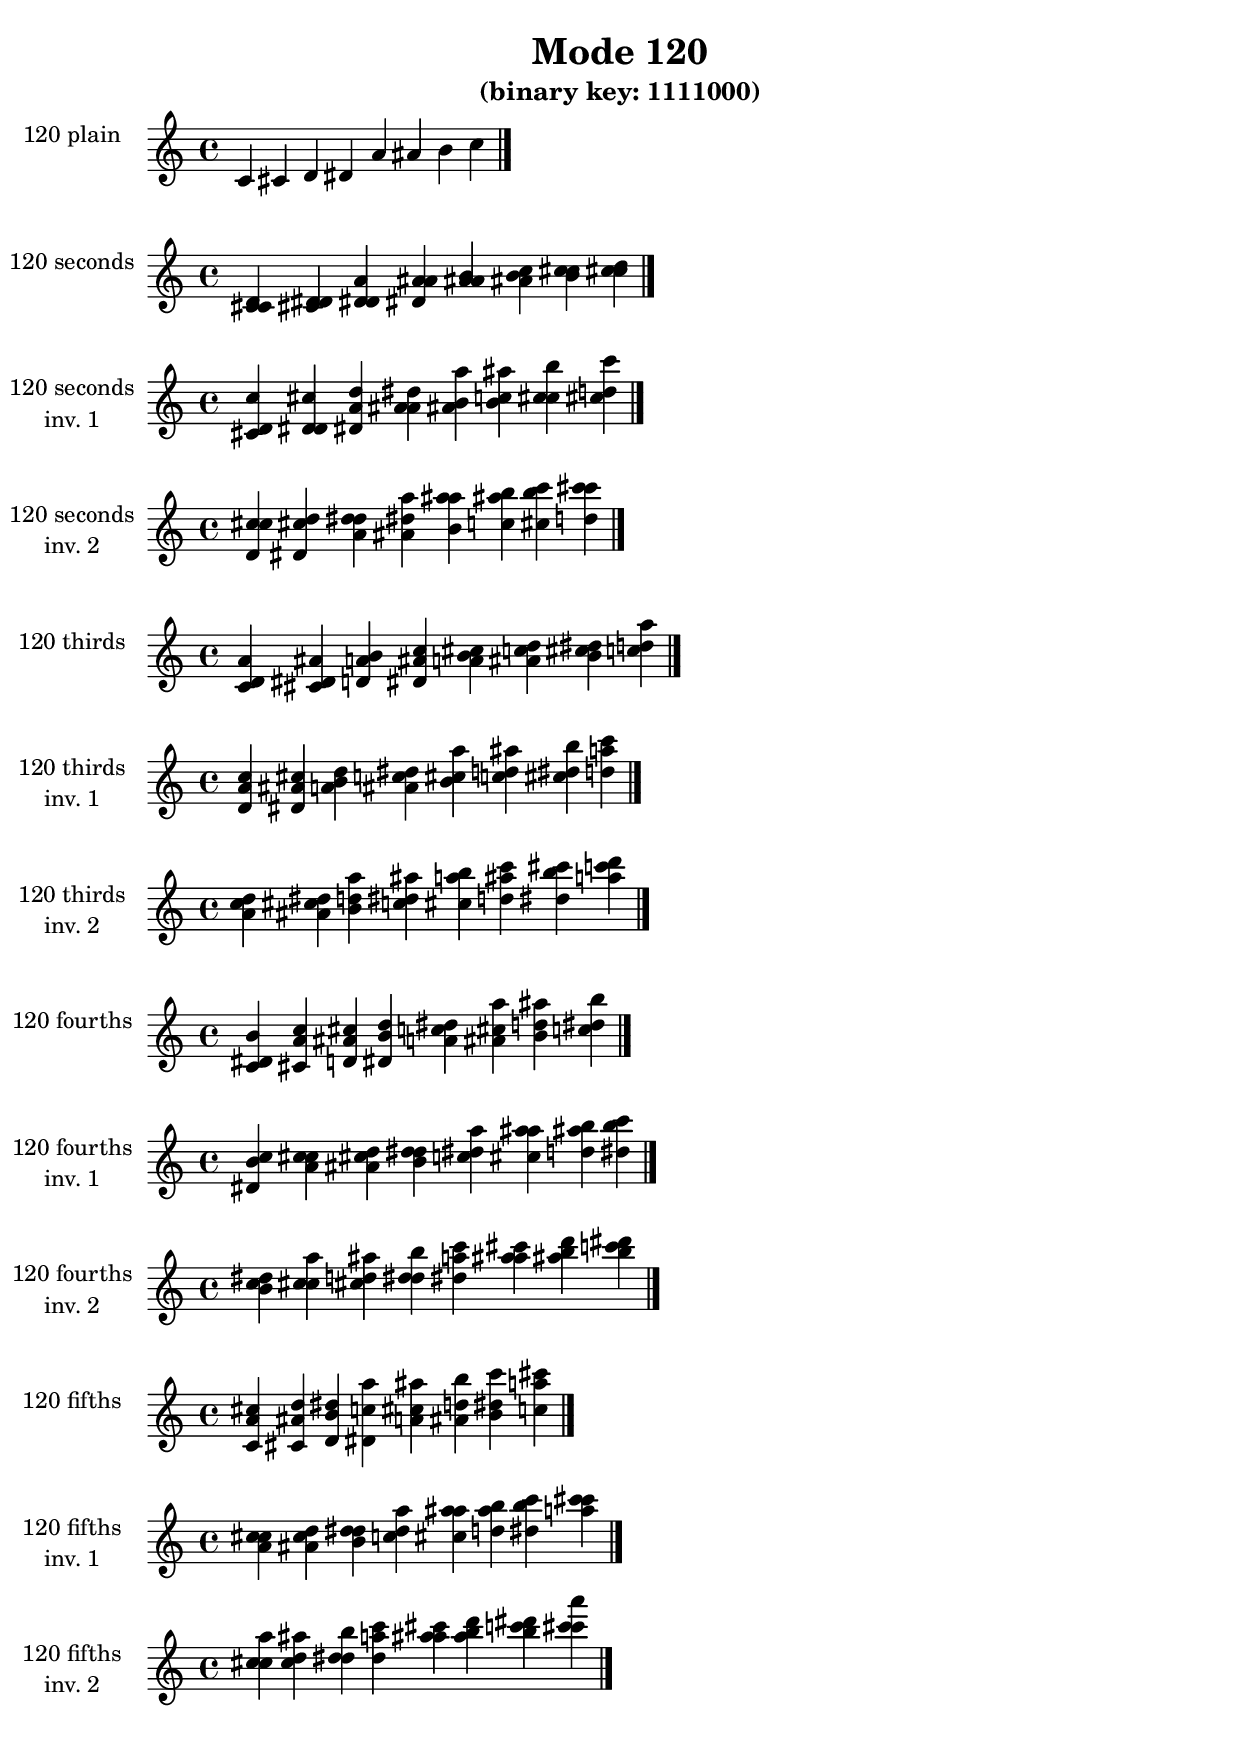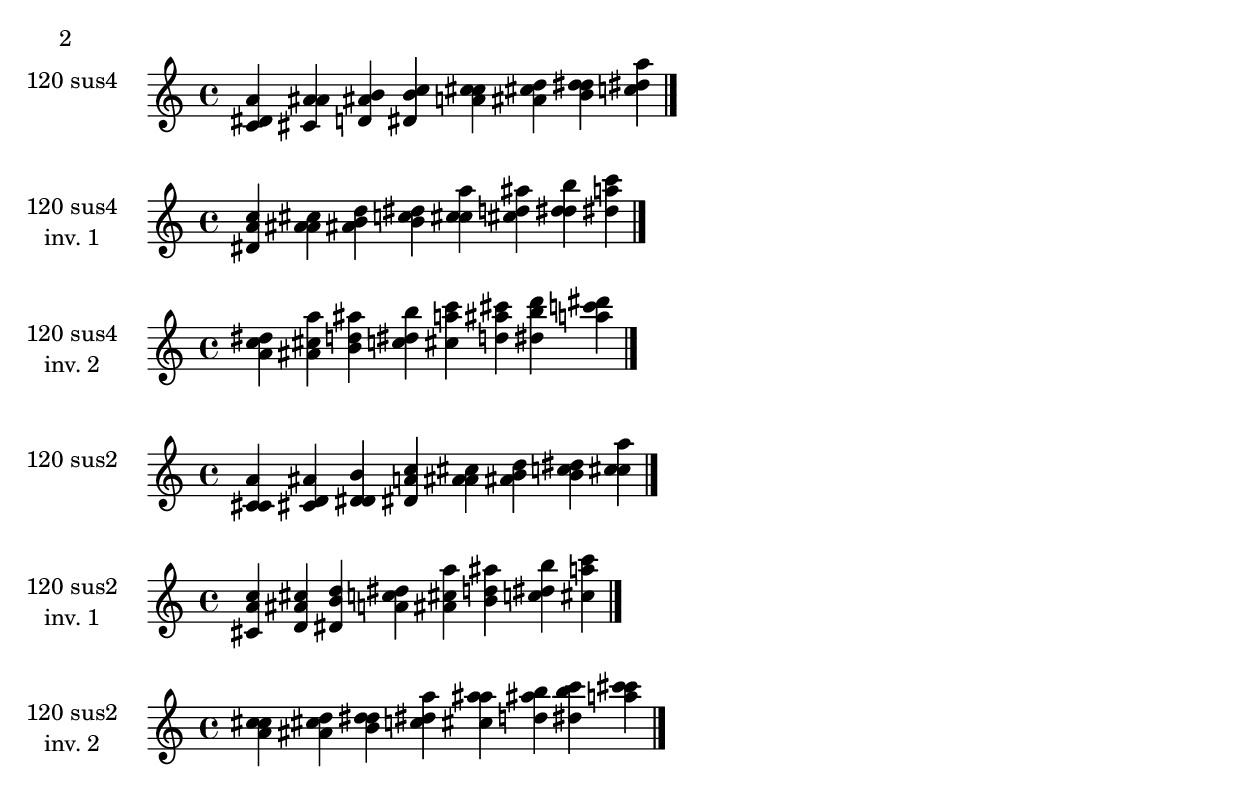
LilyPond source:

\version "2.19.0"

\header {
  title = "Mode 120"
  subtitle = "(binary key: 1111000)"
 %% Remove default LilyPond tagline
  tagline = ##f
}

\paper {
  #(set-paper-size "a4")
}

global = {
  \key c \major
  \time 4/4
  \tempo 4=100
}

\book {
  \score {
    \new Staff \with {
      instrumentName =  \markup { \column {
         \hcenter-in #14 \line { 120 plain }
         \hcenter-in #14 \line {  } } }
      midiInstrument = "oboe"
    } { \accidentalStyle "default"
        \cadenzaOn c' cis' d' dis' a' ais' b' c''  \cadenzaOff \bar "|." }
    \layout { }
  }
  \score {
    \new Staff \with {
      instrumentName =  \markup { \column {
         \hcenter-in #14 \line { 120 seconds }
         \hcenter-in #14 \line {  } } }
      midiInstrument = "oboe"
    } { \accidentalStyle "default"
        \cadenzaOn <c' cis' d'> <cis' d' dis'> <d' dis' a'> <dis' a' ais'> <a' ais' b'> <ais' b' c''> <b' c'' cis''> <c'' cis'' d''>  \cadenzaOff \bar "|." }
    \layout { }
  }
  \score {
    \new Staff \with {
      instrumentName =  \markup { \column {
         \hcenter-in #14 \line { 120 seconds }
         \hcenter-in #14 \line { inv. 1 } } }
      midiInstrument = "oboe"
    } { \accidentalStyle "default"
        \cadenzaOn <cis' d' c''> <d' dis' cis''> <dis' a' d''> <a' ais' dis''> <ais' b' a''> <b' c'' ais''> <c'' cis'' b''> <cis'' d'' c'''>  \cadenzaOff \bar "|." }
    \layout { }
  }
  \score {
    \new Staff \with {
      instrumentName =  \markup { \column {
         \hcenter-in #14 \line { 120 seconds }
         \hcenter-in #14 \line { inv. 2 } } }
      midiInstrument = "oboe"
    } { \accidentalStyle "default"
        \cadenzaOn <d' c'' cis''> <dis' cis'' d''> <a' d'' dis''> <ais' dis'' a''> <b' a'' ais''> <c'' ais'' b''> <cis'' b'' c'''> <d'' c''' cis'''>  \cadenzaOff \bar "|." }
    \layout { }
  }
  \score {
    \new Staff \with {
      instrumentName =  \markup { \column {
         \hcenter-in #14 \line { 120 thirds }
         \hcenter-in #14 \line {  } } }
      midiInstrument = "oboe"
    } { \accidentalStyle "default"
        \cadenzaOn <c' d' a'> <cis' dis' ais'> <d' a' b'> <dis' ais' c''> <a' b' cis''> <ais' c'' d''> <b' cis'' dis''> <c'' d'' a''>  \cadenzaOff \bar "|." }
    \layout { }
  }
  \score {
    \new Staff \with {
      instrumentName =  \markup { \column {
         \hcenter-in #14 \line { 120 thirds }
         \hcenter-in #14 \line { inv. 1 } } }
      midiInstrument = "oboe"
    } { \accidentalStyle "default"
        \cadenzaOn <d' a' c''> <dis' ais' cis''> <a' b' d''> <ais' c'' dis''> <b' cis'' a''> <c'' d'' ais''> <cis'' dis'' b''> <d'' a'' c'''>  \cadenzaOff \bar "|." }
    \layout { }
  }
  \score {
    \new Staff \with {
      instrumentName =  \markup { \column {
         \hcenter-in #14 \line { 120 thirds }
         \hcenter-in #14 \line { inv. 2 } } }
      midiInstrument = "oboe"
    } { \accidentalStyle "default"
        \cadenzaOn <a' c'' d''> <ais' cis'' dis''> <b' d'' a''> <c'' dis'' ais''> <cis'' a'' b''> <d'' ais'' c'''> <dis'' b'' cis'''> <a'' c''' d'''>  \cadenzaOff \bar "|." }
    \layout { }
  }
  \score {
    \new Staff \with {
      instrumentName =  \markup { \column {
         \hcenter-in #14 \line { 120 fourths }
         \hcenter-in #14 \line {  } } }
      midiInstrument = "oboe"
    } { \accidentalStyle "default"
        \cadenzaOn <c' dis' b'> <cis' a' c''> <d' ais' cis''> <dis' b' d''> <a' c'' dis''> <ais' cis'' a''> <b' d'' ais''> <c'' dis'' b''>  \cadenzaOff \bar "|." }
    \layout { }
  }
  \score {
    \new Staff \with {
      instrumentName =  \markup { \column {
         \hcenter-in #14 \line { 120 fourths }
         \hcenter-in #14 \line { inv. 1 } } }
      midiInstrument = "oboe"
    } { \accidentalStyle "default"
        \cadenzaOn <dis' b' c''> <a' c'' cis''> <ais' cis'' d''> <b' d'' dis''> <c'' dis'' a''> <cis'' a'' ais''> <d'' ais'' b''> <dis'' b'' c'''>  \cadenzaOff \bar "|." }
    \layout { }
  }
  \score {
    \new Staff \with {
      instrumentName =  \markup { \column {
         \hcenter-in #14 \line { 120 fourths }
         \hcenter-in #14 \line { inv. 2 } } }
      midiInstrument = "oboe"
    } { \accidentalStyle "default"
        \cadenzaOn <b' c'' dis''> <c'' cis'' a''> <cis'' d'' ais''> <d'' dis'' b''> <dis'' a'' c'''> <a'' ais'' cis'''> <ais'' b'' d'''> <b'' c''' dis'''>  \cadenzaOff \bar "|." }
    \layout { }
  }
  \score {
    \new Staff \with {
      instrumentName =  \markup { \column {
         \hcenter-in #14 \line { 120 fifths }
         \hcenter-in #14 \line {  } } }
      midiInstrument = "oboe"
    } { \accidentalStyle "default"
        \cadenzaOn <c' a' cis''> <cis' ais' d''> <d' b' dis''> <dis' c'' a''> <a' cis'' ais''> <ais' d'' b''> <b' dis'' c'''> <c'' a'' cis'''>  \cadenzaOff \bar "|." }
    \layout { }
  }
  \score {
    \new Staff \with {
      instrumentName =  \markup { \column {
         \hcenter-in #14 \line { 120 fifths }
         \hcenter-in #14 \line { inv. 1 } } }
      midiInstrument = "oboe"
    } { \accidentalStyle "default"
        \cadenzaOn <a' cis'' c''> <ais' d'' cis''> <b' dis'' d''> <c'' a'' dis''> <cis'' ais'' a''> <d'' b'' ais''> <dis'' c''' b''> <a'' cis''' c'''>  \cadenzaOff \bar "|." }
    \layout { }
  }
  \score {
    \new Staff \with {
      instrumentName =  \markup { \column {
         \hcenter-in #14 \line { 120 fifths }
         \hcenter-in #14 \line { inv. 2 } } }
      midiInstrument = "oboe"
    } { \accidentalStyle "default"
        \cadenzaOn <cis'' c'' a''> <d'' cis'' ais''> <dis'' d'' b''> <a'' dis'' c'''> <ais'' a'' cis'''> <b'' ais'' d'''> <c''' b'' dis'''> <cis''' c''' a'''>  \cadenzaOff \bar "|." }
    \layout { }
  }
  \score {
    \new Staff \with {
      instrumentName =  \markup { \column {
         \hcenter-in #14 \line { 120 sus4 }
         \hcenter-in #14 \line {  } } }
      midiInstrument = "oboe"
    } { \accidentalStyle "default"
        \cadenzaOn <c' dis' a'> <cis' a' ais'> <d' ais' b'> <dis' b' c''> <a' c'' cis''> <ais' cis'' d''> <b' d'' dis''> <c'' dis'' a''>  \cadenzaOff \bar "|." }
    \layout { }
  }
  \score {
    \new Staff \with {
      instrumentName =  \markup { \column {
         \hcenter-in #14 \line { 120 sus4 }
         \hcenter-in #14 \line { inv. 1 } } }
      midiInstrument = "oboe"
    } { \accidentalStyle "default"
        \cadenzaOn <dis' a' c''> <a' ais' cis''> <ais' b' d''> <b' c'' dis''> <c'' cis'' a''> <cis'' d'' ais''> <d'' dis'' b''> <dis'' a'' c'''>  \cadenzaOff \bar "|." }
    \layout { }
  }
  \score {
    \new Staff \with {
      instrumentName =  \markup { \column {
         \hcenter-in #14 \line { 120 sus4 }
         \hcenter-in #14 \line { inv. 2 } } }
      midiInstrument = "oboe"
    } { \accidentalStyle "default"
        \cadenzaOn <a' c'' dis''> <ais' cis'' a''> <b' d'' ais''> <c'' dis'' b''> <cis'' a'' c'''> <d'' ais'' cis'''> <dis'' b'' d'''> <a'' c''' dis'''>  \cadenzaOff \bar "|." }
    \layout { }
  }
  \score {
    \new Staff \with {
      instrumentName =  \markup { \column {
         \hcenter-in #14 \line { 120 sus2 }
         \hcenter-in #14 \line {  } } }
      midiInstrument = "oboe"
    } { \accidentalStyle "default"
        \cadenzaOn <c' cis' a'> <cis' d' ais'> <d' dis' b'> <dis' a' c''> <a' ais' cis''> <ais' b' d''> <b' c'' dis''> <c'' cis'' a''>  \cadenzaOff \bar "|." }
    \layout { }
  }
  \score {
    \new Staff \with {
      instrumentName =  \markup { \column {
         \hcenter-in #14 \line { 120 sus2 }
         \hcenter-in #14 \line { inv. 1 } } }
      midiInstrument = "oboe"
    } { \accidentalStyle "default"
        \cadenzaOn <cis' a' c''> <d' ais' cis''> <dis' b' d''> <a' c'' dis''> <ais' cis'' a''> <b' d'' ais''> <c'' dis'' b''> <cis'' a'' c'''>  \cadenzaOff \bar "|." }
    \layout { }
  }
  \score {
    \new Staff \with {
      instrumentName =  \markup { \column {
         \hcenter-in #14 \line { 120 sus2 }
         \hcenter-in #14 \line { inv. 2 } } }
      midiInstrument = "oboe"
    } { \accidentalStyle "default"
        \cadenzaOn <a' c'' cis''> <ais' cis'' d''> <b' d'' dis''> <c'' dis'' a''> <cis'' a'' ais''> <d'' ais'' b''> <dis'' b'' c'''> <a'' c''' cis'''>  \cadenzaOff \bar "|." }
    \layout { }
  }
}

\book {
  \bookOutputSuffix "plain_"
  \score {
    \new Staff \with {
      instrumentName =  \markup { \column {
         \hcenter-in #14 \line { 120 plain }
         \hcenter-in #14 \line {  } } }
      midiInstrument = "oboe"
    } { \accidentalStyle "default"
        \cadenzaOn c' cis' d' dis' a' ais' b' c''  \cadenzaOff \bar "|." }
    \midi { }
  }
}
\book {
  \bookOutputSuffix "seconds_"
  \score {
    \new Staff \with {
      instrumentName =  \markup { \column {
         \hcenter-in #14 \line { 120 seconds }
         \hcenter-in #14 \line {  } } }
      midiInstrument = "oboe"
    } { \accidentalStyle "default"
        \cadenzaOn <c' cis' d'> <cis' d' dis'> <d' dis' a'> <dis' a' ais'> <a' ais' b'> <ais' b' c''> <b' c'' cis''> <c'' cis'' d''>  \cadenzaOff \bar "|." }
    \midi { }
  }
}
\book {
  \bookOutputSuffix "seconds_inv. 1"
  \score {
    \new Staff \with {
      instrumentName =  \markup { \column {
         \hcenter-in #14 \line { 120 seconds }
         \hcenter-in #14 \line { inv. 1 } } }
      midiInstrument = "oboe"
    } { \accidentalStyle "default"
        \cadenzaOn <cis' d' c''> <d' dis' cis''> <dis' a' d''> <a' ais' dis''> <ais' b' a''> <b' c'' ais''> <c'' cis'' b''> <cis'' d'' c'''>  \cadenzaOff \bar "|." }
    \midi { }
  }
}
\book {
  \bookOutputSuffix "seconds_inv. 2"
  \score {
    \new Staff \with {
      instrumentName =  \markup { \column {
         \hcenter-in #14 \line { 120 seconds }
         \hcenter-in #14 \line { inv. 2 } } }
      midiInstrument = "oboe"
    } { \accidentalStyle "default"
        \cadenzaOn <d' c'' cis''> <dis' cis'' d''> <a' d'' dis''> <ais' dis'' a''> <b' a'' ais''> <c'' ais'' b''> <cis'' b'' c'''> <d'' c''' cis'''>  \cadenzaOff \bar "|." }
    \midi { }
  }
}
\book {
  \bookOutputSuffix "thirds_"
  \score {
    \new Staff \with {
      instrumentName =  \markup { \column {
         \hcenter-in #14 \line { 120 thirds }
         \hcenter-in #14 \line {  } } }
      midiInstrument = "oboe"
    } { \accidentalStyle "default"
        \cadenzaOn <c' d' a'> <cis' dis' ais'> <d' a' b'> <dis' ais' c''> <a' b' cis''> <ais' c'' d''> <b' cis'' dis''> <c'' d'' a''>  \cadenzaOff \bar "|." }
    \midi { }
  }
}
\book {
  \bookOutputSuffix "thirds_inv. 1"
  \score {
    \new Staff \with {
      instrumentName =  \markup { \column {
         \hcenter-in #14 \line { 120 thirds }
         \hcenter-in #14 \line { inv. 1 } } }
      midiInstrument = "oboe"
    } { \accidentalStyle "default"
        \cadenzaOn <d' a' c''> <dis' ais' cis''> <a' b' d''> <ais' c'' dis''> <b' cis'' a''> <c'' d'' ais''> <cis'' dis'' b''> <d'' a'' c'''>  \cadenzaOff \bar "|." }
    \midi { }
  }
}
\book {
  \bookOutputSuffix "thirds_inv. 2"
  \score {
    \new Staff \with {
      instrumentName =  \markup { \column {
         \hcenter-in #14 \line { 120 thirds }
         \hcenter-in #14 \line { inv. 2 } } }
      midiInstrument = "oboe"
    } { \accidentalStyle "default"
        \cadenzaOn <a' c'' d''> <ais' cis'' dis''> <b' d'' a''> <c'' dis'' ais''> <cis'' a'' b''> <d'' ais'' c'''> <dis'' b'' cis'''> <a'' c''' d'''>  \cadenzaOff \bar "|." }
    \midi { }
  }
}
\book {
  \bookOutputSuffix "fourths_"
  \score {
    \new Staff \with {
      instrumentName =  \markup { \column {
         \hcenter-in #14 \line { 120 fourths }
         \hcenter-in #14 \line {  } } }
      midiInstrument = "oboe"
    } { \accidentalStyle "default"
        \cadenzaOn <c' dis' b'> <cis' a' c''> <d' ais' cis''> <dis' b' d''> <a' c'' dis''> <ais' cis'' a''> <b' d'' ais''> <c'' dis'' b''>  \cadenzaOff \bar "|." }
    \midi { }
  }
}
\book {
  \bookOutputSuffix "fourths_inv. 1"
  \score {
    \new Staff \with {
      instrumentName =  \markup { \column {
         \hcenter-in #14 \line { 120 fourths }
         \hcenter-in #14 \line { inv. 1 } } }
      midiInstrument = "oboe"
    } { \accidentalStyle "default"
        \cadenzaOn <dis' b' c''> <a' c'' cis''> <ais' cis'' d''> <b' d'' dis''> <c'' dis'' a''> <cis'' a'' ais''> <d'' ais'' b''> <dis'' b'' c'''>  \cadenzaOff \bar "|." }
    \midi { }
  }
}
\book {
  \bookOutputSuffix "fourths_inv. 2"
  \score {
    \new Staff \with {
      instrumentName =  \markup { \column {
         \hcenter-in #14 \line { 120 fourths }
         \hcenter-in #14 \line { inv. 2 } } }
      midiInstrument = "oboe"
    } { \accidentalStyle "default"
        \cadenzaOn <b' c'' dis''> <c'' cis'' a''> <cis'' d'' ais''> <d'' dis'' b''> <dis'' a'' c'''> <a'' ais'' cis'''> <ais'' b'' d'''> <b'' c''' dis'''>  \cadenzaOff \bar "|." }
    \midi { }
  }
}
\book {
  \bookOutputSuffix "fifths_"
  \score {
    \new Staff \with {
      instrumentName =  \markup { \column {
         \hcenter-in #14 \line { 120 fifths }
         \hcenter-in #14 \line {  } } }
      midiInstrument = "oboe"
    } { \accidentalStyle "default"
        \cadenzaOn <c' a' cis''> <cis' ais' d''> <d' b' dis''> <dis' c'' a''> <a' cis'' ais''> <ais' d'' b''> <b' dis'' c'''> <c'' a'' cis'''>  \cadenzaOff \bar "|." }
    \midi { }
  }
}
\book {
  \bookOutputSuffix "fifths_inv. 1"
  \score {
    \new Staff \with {
      instrumentName =  \markup { \column {
         \hcenter-in #14 \line { 120 fifths }
         \hcenter-in #14 \line { inv. 1 } } }
      midiInstrument = "oboe"
    } { \accidentalStyle "default"
        \cadenzaOn <a' cis'' c''> <ais' d'' cis''> <b' dis'' d''> <c'' a'' dis''> <cis'' ais'' a''> <d'' b'' ais''> <dis'' c''' b''> <a'' cis''' c'''>  \cadenzaOff \bar "|." }
    \midi { }
  }
}
\book {
  \bookOutputSuffix "fifths_inv. 2"
  \score {
    \new Staff \with {
      instrumentName =  \markup { \column {
         \hcenter-in #14 \line { 120 fifths }
         \hcenter-in #14 \line { inv. 2 } } }
      midiInstrument = "oboe"
    } { \accidentalStyle "default"
        \cadenzaOn <cis'' c'' a''> <d'' cis'' ais''> <dis'' d'' b''> <a'' dis'' c'''> <ais'' a'' cis'''> <b'' ais'' d'''> <c''' b'' dis'''> <cis''' c''' a'''>  \cadenzaOff \bar "|." }
    \midi { }
  }
}
\book {
  \bookOutputSuffix "sus4_"
  \score {
    \new Staff \with {
      instrumentName =  \markup { \column {
         \hcenter-in #14 \line { 120 sus4 }
         \hcenter-in #14 \line {  } } }
      midiInstrument = "oboe"
    } { \accidentalStyle "default"
        \cadenzaOn <c' dis' a'> <cis' a' ais'> <d' ais' b'> <dis' b' c''> <a' c'' cis''> <ais' cis'' d''> <b' d'' dis''> <c'' dis'' a''>  \cadenzaOff \bar "|." }
    \midi { }
  }
}
\book {
  \bookOutputSuffix "sus4_inv. 1"
  \score {
    \new Staff \with {
      instrumentName =  \markup { \column {
         \hcenter-in #14 \line { 120 sus4 }
         \hcenter-in #14 \line { inv. 1 } } }
      midiInstrument = "oboe"
    } { \accidentalStyle "default"
        \cadenzaOn <dis' a' c''> <a' ais' cis''> <ais' b' d''> <b' c'' dis''> <c'' cis'' a''> <cis'' d'' ais''> <d'' dis'' b''> <dis'' a'' c'''>  \cadenzaOff \bar "|." }
    \midi { }
  }
}
\book {
  \bookOutputSuffix "sus4_inv. 2"
  \score {
    \new Staff \with {
      instrumentName =  \markup { \column {
         \hcenter-in #14 \line { 120 sus4 }
         \hcenter-in #14 \line { inv. 2 } } }
      midiInstrument = "oboe"
    } { \accidentalStyle "default"
        \cadenzaOn <a' c'' dis''> <ais' cis'' a''> <b' d'' ais''> <c'' dis'' b''> <cis'' a'' c'''> <d'' ais'' cis'''> <dis'' b'' d'''> <a'' c''' dis'''>  \cadenzaOff \bar "|." }
    \midi { }
  }
}
\book {
  \bookOutputSuffix "sus2_"
  \score {
    \new Staff \with {
      instrumentName =  \markup { \column {
         \hcenter-in #14 \line { 120 sus2 }
         \hcenter-in #14 \line {  } } }
      midiInstrument = "oboe"
    } { \accidentalStyle "default"
        \cadenzaOn <c' cis' a'> <cis' d' ais'> <d' dis' b'> <dis' a' c''> <a' ais' cis''> <ais' b' d''> <b' c'' dis''> <c'' cis'' a''>  \cadenzaOff \bar "|." }
    \midi { }
  }
}
\book {
  \bookOutputSuffix "sus2_inv. 1"
  \score {
    \new Staff \with {
      instrumentName =  \markup { \column {
         \hcenter-in #14 \line { 120 sus2 }
         \hcenter-in #14 \line { inv. 1 } } }
      midiInstrument = "oboe"
    } { \accidentalStyle "default"
        \cadenzaOn <cis' a' c''> <d' ais' cis''> <dis' b' d''> <a' c'' dis''> <ais' cis'' a''> <b' d'' ais''> <c'' dis'' b''> <cis'' a'' c'''>  \cadenzaOff \bar "|." }
    \midi { }
  }
}
\book {
  \bookOutputSuffix "sus2_inv. 2"
  \score {
    \new Staff \with {
      instrumentName =  \markup { \column {
         \hcenter-in #14 \line { 120 sus2 }
         \hcenter-in #14 \line { inv. 2 } } }
      midiInstrument = "oboe"
    } { \accidentalStyle "default"
        \cadenzaOn <a' c'' cis''> <ais' cis'' d''> <b' d'' dis''> <c'' dis'' a''> <cis'' a'' ais''> <d'' ais'' b''> <dis'' b'' c'''> <a'' c''' cis'''>  \cadenzaOff \bar "|." }
    \midi { }
  }
}
